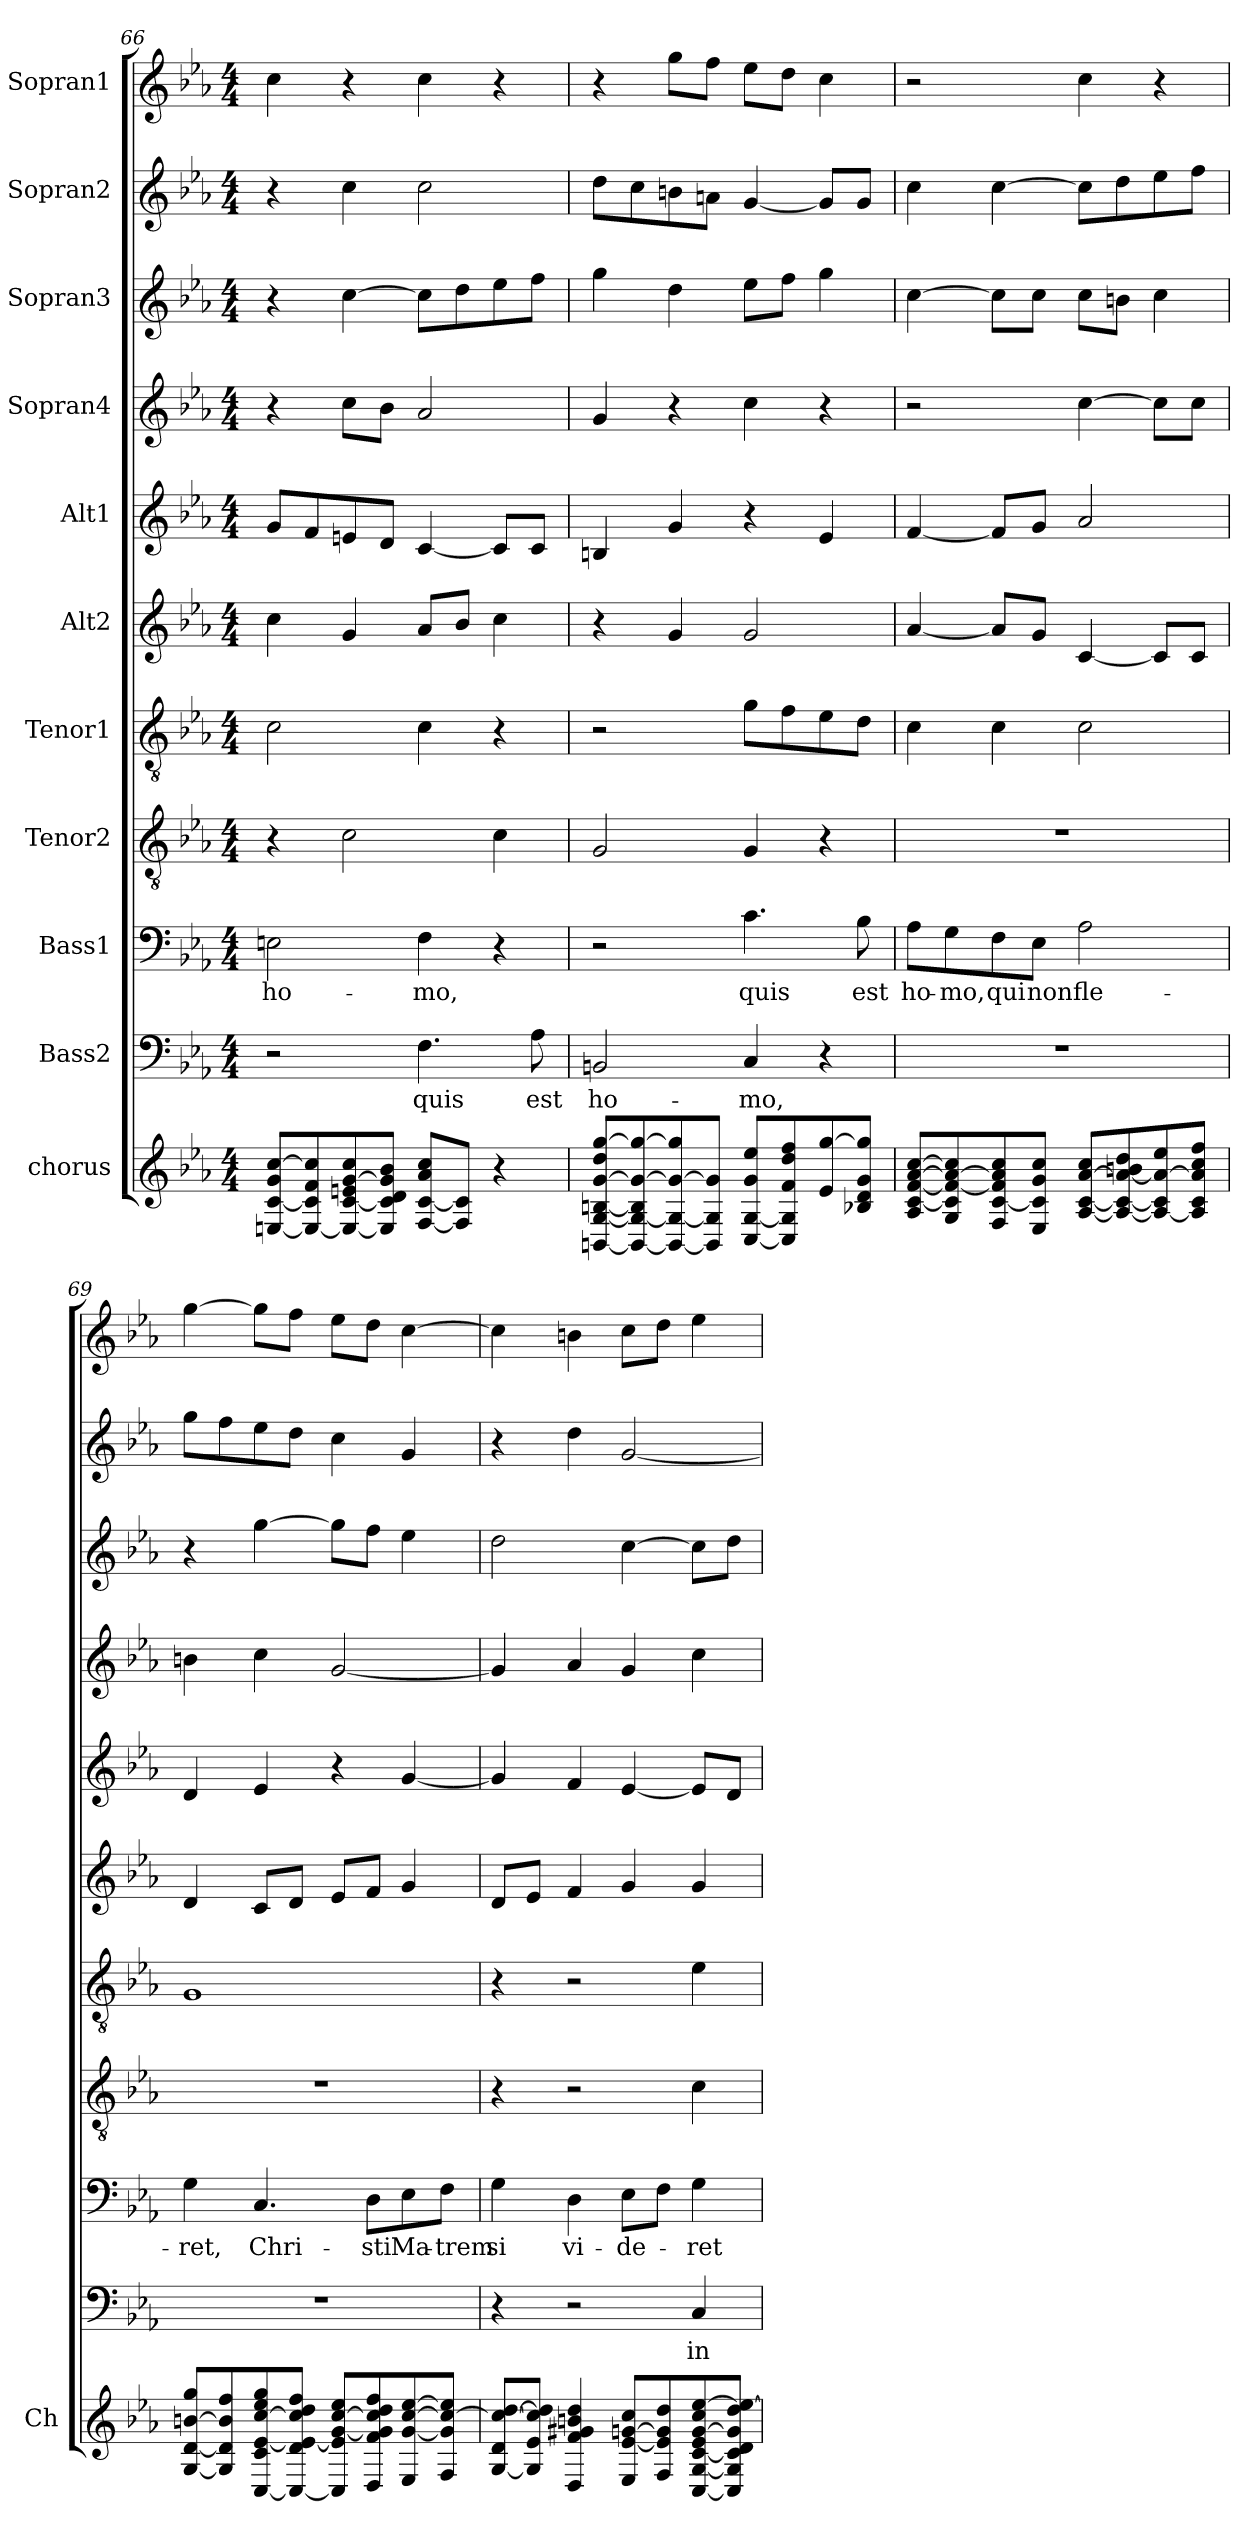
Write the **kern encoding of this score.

**kern	**kern	**text	**kern	**text	**kern	**kern	**kern	**kern	**kern	**kern	**kern	**kern
*part11	*part10	*part10	*part9	*part9	*part8	*part7	*part6	*part5	*part4	*part3	*part2	*part1
*staff11	*staff10	*staff10	*staff9	*staff9	*staff8	*staff7	*staff6	*staff5	*staff4	*staff3	*staff2	*staff1
*I"chorus	*I"Bass2	*	*I"Bass1	*	*I"Tenor2	*I"Tenor1	*I"Alt2	*I"Alt1	*I"Sopran4	*I"Sopran3	*I"Sopran2	*I"Sopran1
*I'Ch	*	*	*	*	*	*	*	*	*	*	*	*
*clefG2	*clefF4	*	*clefF4	*	*clefGv2	*clefGv2	*clefG2	*clefG2	*clefG2	*clefG2	*clefG2	*clefG2
*k[b-e-a-]	*k[b-e-a-]	*	*k[b-e-a-]	*	*k[b-e-a-]	*k[b-e-a-]	*k[b-e-a-]	*k[b-e-a-]	*k[b-e-a-]	*k[b-e-a-]	*k[b-e-a-]	*k[b-e-a-]
*E-:	*E-:	*	*E-:	*	*E-:	*E-:	*E-:	*E-:	*E-:	*E-:	*E-:	*E-:
*M4/4	*M4/4	*	*M4/4	*	*M4/4	*M4/4	*M4/4	*M4/4	*M4/4	*M4/4	*M4/4	*M4/4
=66	=66	=66	=66	=66	=66	=66	=66	=66	=66	=66	=66	=66
[8En/ [8c/ 8g/ [8cc/L	2r	.	2En\	ho-	4r	2c\	4cc\	8g/L	4r	4r	4r	4cc\
8E/_ 8c/] 8f/ 8cc/]	.	.	.	.	.	.	.	8f/	.	.	.	.
8E/_ [8c/ 8en/ [8g/ 8cc/	.	.	.	.	2c\	.	4g/	8en/	8cc\L	[4cc\	4cc\	4r
8E/] 8c/] 8d/ 8g/] 8b-/J	.	.	.	.	.	.	.	8d/J	8b-\J	.	.	.
[8F/ [8c/ 8a-/ 8cc/L	4.F\	quis	4F\	-mo,	.	4c\	8a-/L	[4c/	2a-/	8cc\L]	2cc\	4cc\
8F/] 8c/]J	.	.	.	.	.	.	8b-/J	.	.	8dd\	.	.
4r	.	.	4r	.	4c\	4r	4cc\	8c/L]	.	8ee-\	.	4r
.	8A-\	est	.	.	.	.	.	8c/J	.	8ff\J	.	.
=67	=67	=67	=67	=67	=67	=67	=67	=67	=67	=67	=67	=67
[8BBn/ [8G/ [8Bn/ [8g/ 8dd/ [8gg/L	2BBn/	ho-	2r	.	2G/	2r	4r	4Bn/	4g/	4gg\	8dd\L	4r
8BB/_ 8G/_ 8B/] 8g/_ 8gg/_	.	.	.	.	.	.	.	.	.	.	8cc\	.
8BB/_ 8G/_ 8g/_ 8gg/]	.	.	.	.	.	.	4g/	4g/	4r	4dd\	8bn\	8gg\L
8BB/] 8G/] 8g/]J	.	.	.	.	.	.	.	.	.	.	8an\J	8ff\J
[8C/ [8G/ 8g/ 8ee-/L	4C/	-mo,	4.c\	quis	4G/	8g\L	2g/	4r	4cc\	8ee-\L	[4g/	8ee-\L
8C/] 8G/] 8f/ 8dd/ 8ff/	.	.	.	.	.	8f\	.	.	.	8ff\J	.	8dd\J
8e-/ [8gg/	4r	.	.	.	4r	8e-\	.	4e-/	4r	4gg\	8g/L]	4cc\
8B-X/ 8d/ 8g/ 8gg/]J	.	.	8B-\	est	.	8d\J	.	.	.	.	8g/J	.
!!LO:PB:g=z
=68	=68	=68	=68	=68	=68	=68	=68	=68	=68	=68	=68	=68
8A-/ [8c/ [8f/ [8a-/ [8cc/L	1r	.	8A-\L	ho-	1r	4c\	[4a-/	[4f/	2r	[4cc\	4cc\	2r
8G/ 8c/] 8f/_ 8a-/_ 8cc/]	.	.	8G\	-mo,	.	.	.	.	.	.	.	.
8F/ [8c/ 8f/] 8a-/] 8cc/	.	.	8F\	qui	.	4c\	8a-/L]	8f/L]	.	8cc\L]	[4cc\	.
8E-/ 8c/] 8g/ 8cc/J	.	.	8E-\J	non	.	.	8g/J	8g/J	.	8cc\J	.	.
[8A-/ [8c/ [8a-/ 8cc/L	.	.	2A-\	fle-	.	2c\	[4c/	2a-/	[4cc\	8cc\L	8cc\L]	4cc\
8A-/_ 8c/_ 8a-/_ 8bn/ 8dd/	.	.	.	.	.	.	.	.	.	8bn\J	8dd\	.
8A-/_ 8c/] 8a-/_ 8ee-/	.	.	.	.	.	.	8c/L]	.	8cc\L]	4cc\	8ee-\	4r
8A-/] 8c/ 8a-/] 8cc/ 8ff/J	.	.	.	.	.	.	8c/J	.	8cc\J	.	8ff\J	.
=69	=69	=69	=69	=69	=69	=69	=69	=69	=69	=69	=69	=69
[8G/ [8d/ [8bn/ 8gg/L	1r	.	4G\	-ret,	1r	1G	4d/	4d/	4bn\	4r	8gg\L	[4gg\
8G/] 8d/] 8b/] 8ff/	.	.	.	.	.	.	.	.	.	.	8ff\	.
[8C/ 8c/ [8e-/ [8cc/ 8ee-/ 8gg/	.	.	4.C/	Chri-	.	.	8c/L	4e-/	4cc\	[4gg\	8ee-\	8gg\L]
8C/_ 8d/ 8e-/_ 8cc/] 8dd/ 8ff/J	.	.	.	.	.	.	8d/J	.	.	.	8dd\J	8ff\J
8C/] 8e-/] [8g/ [8cc/ 8ee-/L	.	.	.	.	.	.	8e-/L	4r	[2g/	8gg\L]	4cc\	8ee-\L
8D/ 8f/ 8g/] 8cc/] 8dd/ 8ff/	.	.	8D\L	-sti	.	.	8f/J	.	.	8ff\J	.	8dd\J
8E-/ [8g/ [8cc/ [8ee-/	.	.	8E-\	Ma-	.	.	4g/	[4g/	.	4ee-\	4g/	[4cc\
8F/ 8g/] 8cc/_ 8ee-/]J	.	.	8F\J	-trem	.	.	.	.	.	.	.	.
=70	=70	=70	=70	=70	=70	=70	=70	=70	=70	=70	=70	=70
[8G/ 8d/ 8cc/_ [8dd/L	4r	.	4G\	si	4r	4r	8d/L	4g/]	4g/]	2dd\	4r	4cc\]
8G/] 8e-/ 8cc/] 8dd/]J	.	.	.	.	.	.	8e-/J	.	.	.	.	.
4D/ 4f/ 4g#X/ 4bn/ 4dd/	2r	.	4D\	vi-	2r	2r	4f/	4f/	4a-/	.	4dd\	4bn\
8E-/ [8e-/ [8gn/ 8cc/L	.	.	8E-\L	-de-	.	.	4g/	[4e-/	4g/	[4cc\	[2g/	8cc\L
8F/ 8e-/] 8g/] 8dd/	.	.	8F\J	.	.	.	.	.	.	.	.	8dd\J
[8C/ [8G/ [8c/ 8e-/ [8g/ 8cc/ [8ee-/	4C/	in	4G\	-ret	4c\	4e-\	4g/	8e-/L]	4cc\	8cc\L]	.	4ee-\
8C/] 8G/] 8c/] 8d/ 8g/] 8dd/ 8ee-/_J	.	.	.	.	.	.	.	8d/J	.	8dd\J	.	.
=	=	=	=	=	=	=	=	=	=	=	=	=
*-	*-	*-	*-	*-	*-	*-	*-	*-	*-	*-	*-	*-
